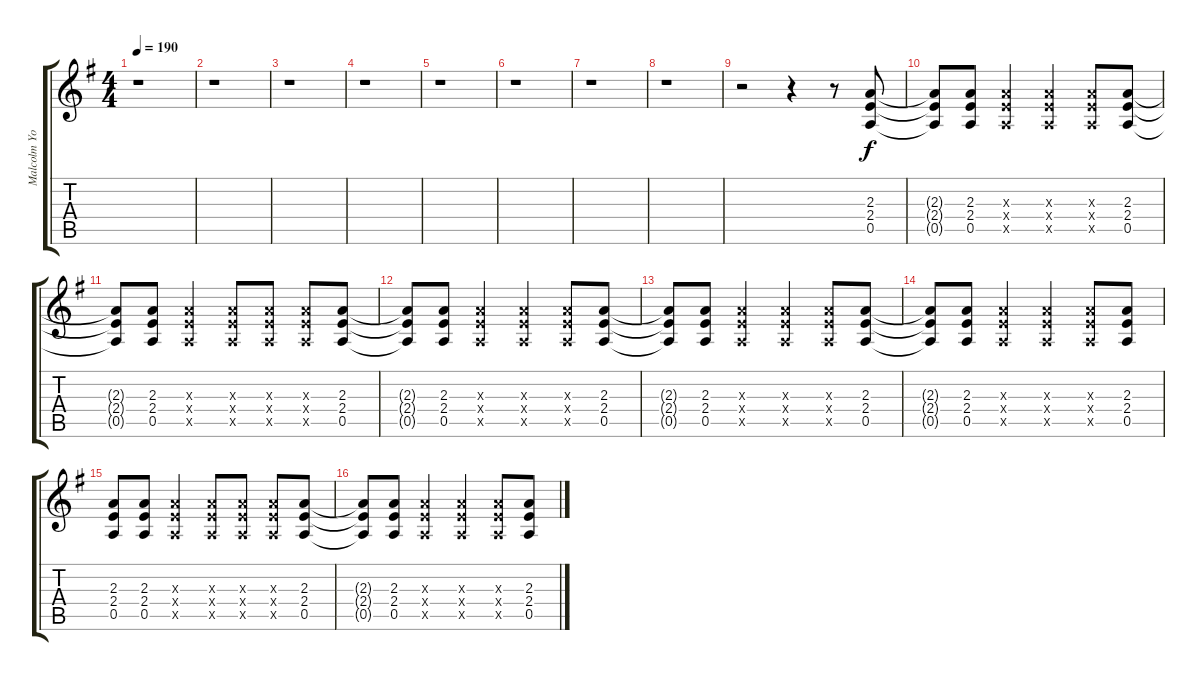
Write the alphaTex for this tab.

\track ("Malcolm Young (Rhythm Guitar)" "Malcolm Yo") {instrument overdrivenguitar}
\staff {score tabs}
\tuning (E4 B3 G3 D3 A2 E2) {hide}
\ts (4 4)
\tempo 190
\clef g2
\ks g
r.1{dy f} |
r.1 |
r.1 |
r.1 |
r.1 |
r.1 |
r.1 |
r.1 |
r.2 r.4 r.8 (2.3 2.4 0.5).8 |
(2.3{t} 2.4{t} 0.5{t}).8 (2.3 2.4 0.5).8 (2.3{x} 2.4{x} 0.5{x}).4 (2.3{x} 2.4{x} 0.5{x}).4 (2.3{x} 2.4{x} 0.5{x}).8 (2.3 2.4 0.5).8 |
(2.3{t} 2.4{t} 0.5{t}).8 (2.3 2.4 0.5).8 (2.3{x} 2.4{x} 0.5{x}).4 (2.3{x} 2.4{x} 0.5{x}).8 (2.3{x} 2.4{x} 0.5{x}).8 (2.3{x} 2.4{x} 0.5{x}).8 (2.3 2.4 0.5).8 |
(2.3{t} 2.4{t} 0.5{t}).8 (2.3 2.4 0.5).8 (2.3{x} 2.4{x} 0.5{x}).4 (2.3{x} 2.4{x} 0.5{x}).4 (2.3{x} 2.4{x} 0.5{x}).8 (2.3 2.4 0.5).8 |
(2.3{t} 2.4{t} 0.5{t}).8 (2.3 2.4 0.5).8 (2.3{x} 2.4{x} 0.5{x}).4 (2.3{x} 2.4{x} 0.5{x}).4 (2.3{x} 2.4{x} 0.5{x}).8 (2.3 2.4 0.5).8 |
(2.3{t} 2.4{t} 0.5{t}).8 (2.3 2.4 0.5).8 (2.3{x} 2.4{x} 0.5{x}).4 (2.3{x} 2.4{x} 0.5{x}).4 (2.3{x} 2.4{x} 0.5{x}).8 (2.3 2.4 0.5).8 |
(2.3 2.4 0.5).8 (2.3 2.4 0.5).8 (2.3{x} 2.4{x} 0.5{x}).4 (2.3{x} 2.4{x} 0.5{x}).8 (2.3{x} 2.4{x} 0.5{x}).8 (2.3{x} 2.4{x} 0.5{x}).8 (2.3 2.4 0.5).8 |
(2.3{t} 2.4{t} 0.5{t}).8 (2.3 2.4 0.5).8 (2.3{x} 2.4{x} 0.5{x}).4 (2.3{x} 2.4{x} 0.5{x}).4 (2.3{x} 2.4{x} 0.5{x}).8 (2.3 2.4 0.5).8
